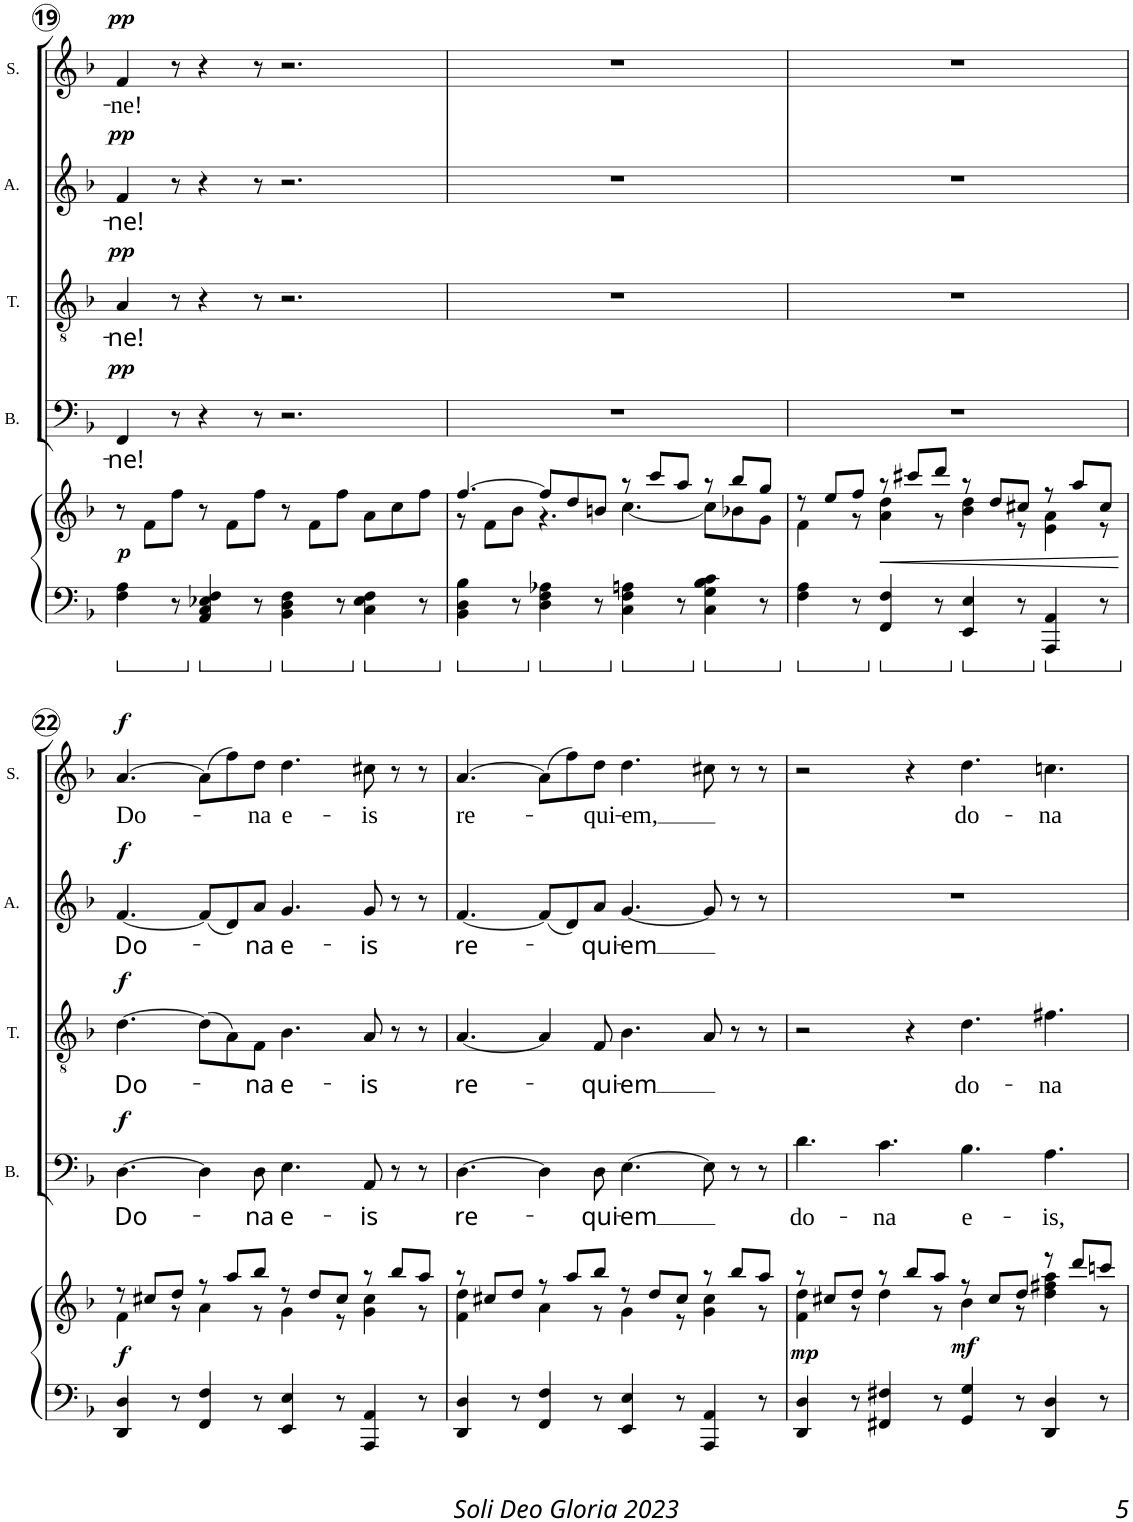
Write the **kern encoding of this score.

**kern	**kern	**dynam	**kern	**text	**dynam	**kern	**text	**dynam	**kern	**text	**dynam	**kern	**text	**dynam
*part5	*part5	*part5	*part4	*part4	*part4	*part3	*part3	*part3	*part2	*part2	*part2	*part1	*part1	*part1
*staff6	*staff5	*staff5/6	*staff4	*staff4	*staff4	*staff3	*staff3	*staff3	*staff2	*staff2	*staff2	*staff1	*staff1	*staff1
*I"Piano	*	*	*I"Bass	*	*	*I"Tenor	*	*	*I"Alto	*	*	*I"Soprano	*	*
*I'Pno	*	*	*I'B.	*	*	*I'T.	*	*	*I'A.	*	*	*I'S.	*	*
!!LO:PB:g=z
*clefF4	*clefG2	*	*clefF4	*	*	*clefGv2	*	*	*clefG2	*	*	*clefG2	*	*
*k[b-]	*k[b-]	*	*k[b-]	*	*	*k[b-]	*	*	*k[b-]	*	*	*k[b-]	*	*
*M12/8	*M12/8	*	*M12/8	*	*	*M12/8	*	*	*M12/8	*	*	*M12/8	*	*
=19	=19	=19	=19	=19	=19	=19	=19	=19	=19	=19	=19	=19	=19	=19
!	!	!LO:DY:b	!	!LO:LY:b	!LO:DY:a	!	!LO:LY:b	!LO:DY:a	!	!LO:LY:b	!LO:DY:a	!	!LO:LY:b	!LO:DY:a
4F\ 4A\	8r	p	4FF/	-ne!	pp	4A/	-ne!	pp	4f/	-ne!	pp	4f/	-ne!	pp
.	8f\L	.	.	.	.	.	.	.	.	.	.	.	.	.
8r	8ff\J	.	8r	.	.	8r	.	.	8r	.	.	8r	.	.
4AA/ 4C/ 4E-X/ 4F/	8r	.	4r	.	.	4r	.	.	4r	.	.	4r	.	.
.	8f\L	.	.	.	.	.	.	.	.	.	.	.	.	.
8r	8ff\J	.	8r	.	.	8r	.	.	8r	.	.	8r	.	.
4BB-\ 4D\ 4F\	8r	.	2.r	.	.	2.r	.	.	2.r	.	.	2.r	.	.
.	8f\L	.	.	.	.	.	.	.	.	.	.	.	.	.
8r	8ff\J	.	.	.	.	.	.	.	.	.	.	.	.	.
4C\ 4E-\ 4F\	8a\L	.	.	.	.	.	.	.	.	.	.	.	.	.
.	8cc\	.	.	.	.	.	.	.	.	.	.	.	.	.
8r	8ff\J	.	.	.	.	.	.	.	.	.	.	.	.	.
=20	=20	=20	=20	=20	=20	=20	=20	=20	=20	=20	=20	=20	=20	=20
*	*^	*	*	*	*	*	*	*	*	*	*	*	*	*
4BB-\ 4D\ 4B-\	[4.ff/	8r	.	1.r	.	.	1.r	.	.	1.r	.	.	1.r	.	.
.	.	8f\L	.	.	.	.	.	.	.	.	.	.	.	.	.
8r	.	8b-\J	.	.	.	.	.	.	.	.	.	.	.	.	.
4D\ 4F\ 4A-X\	8ff/L]	4.r	.	.	.	.	.	.	.	.	.	.	.	.	.
.	8dd/	.	.	.	.	.	.	.	.	.	.	.	.	.	.
8r	8bn/J	.	.	.	.	.	.	.	.	.	.	.	.	.	.
4C\ 4F\ 4An\	8r	[4.cc\	.	.	.	.	.	.	.	.	.	.	.	.	.
.	8ccc/L	.	.	.	.	.	.	.	.	.	.	.	.	.	.
8r	8aa/J	.	.	.	.	.	.	.	.	.	.	.	.	.	.
4C\ 4G\ 4B-\ 4c\	8r	8cc\L]	.	.	.	.	.	.	.	.	.	.	.	.	.
.	8bb-/L	8b-X\	.	.	.	.	.	.	.	.	.	.	.	.	.
8r	8gg/J	8g\J	.	.	.	.	.	.	.	.	.	.	.	.	.
=21	=21	=21	=21	=21	=21	=21	=21	=21	=21	=21	=21	=21	=21	=21	=21
4F\ 4A\	8r	4f\	.	1.r	.	.	1.r	.	.	1.r	.	.	1.r	.	.
.	8ee/L	.	.	.	.	.	.	.	.	.	.	.	.	.	.
8r	8ff/J	8r	.	.	.	.	.	.	.	.	.	.	.	.	.
!	!	!	!LO:HP:b	!	!	!	!	!	!	!	!	!	!	!	!
4FF/ 4F/	8r	4a\ 4dd\	<	.	.	.	.	.	.	.	.	.	.	.	.
.	8ccc#X/L	.	.	.	.	.	.	.	.	.	.	.	.	.	.
8r	8ddd/J	8r	.	.	.	.	.	.	.	.	.	.	.	.	.
4EE/ 4E/	8r	4b-\ 4dd\	.	.	.	.	.	.	.	.	.	.	.	.	.
.	8dd/L	.	.	.	.	.	.	.	.	.	.	.	.	.	.
8r	8cc#X/J	8r	.	.	.	.	.	.	.	.	.	.	.	.	.
4AAA/ 4AA/	8r	4e\ 4a\	.	.	.	.	.	.	.	.	.	.	.	.	.
.	8aa/L	.	.	.	.	.	.	.	.	.	.	.	.	.	.
8r	8cc#/J	8r	.	.	.	.	.	.	.	.	.	.	.	.	.
*	*v	*v	*	*	*	*	*	*	*	*	*	*	*	*	*
.	.	[	.	.	.	.	.	.	.	.	.	.	.	.
!!LO:LB:g=z
=22	=22	=22	=22	=22	=22	=22	=22	=22	=22	=22	=22	=22	=22	=22
*	*^	*	*	*	*	*	*	*	*	*	*	*	*	*
!	!	!	!LO:DY:b	!	!LO:LY:b	!LO:DY:a	!	!LO:LY:b	!LO:DY:a	!	!LO:LY:b	!LO:DY:a	!	!LO:LY:b	!LO:DY:a
4DD/ 4D/	8r	4f\	f	[4.D\	Do-	f	[4.d\	Do-	f	[4.f/	Do-	f	[4.a/	Do-	f
.	8cc#X/L	.	.	.	.	.	.	.	.	.	.	.	.	.	.
8r	8dd/J	8r	.	.	.	.	.	.	.	.	.	.	.	.	.
4FF/ 4F/	8r	4a\	.	4D\]	.	.	(>8d\L]	.	.	(<8f/L]	.	.	(>8a\L]	.	.
.	8aa/L	.	.	.	.	.	8A\)	.	.	8d/)	.	.	8ff\)	.	.
!	!	!	!	!	!LO:LY:b	!	!	!LO:LY:b	!	!	!LO:LY:b	!	!	!LO:LY:b	!
8r	8bb-/J	8r	.	8D\	-na	.	8F\J	-na	.	8a/J	-na	.	8dd\J	-na	.
!	!	!	!	!	!LO:LY:b	!	!	!LO:LY:b	!	!	!LO:LY:b	!	!	!LO:LY:b	!
4EE/ 4E/	8r	4g\	.	4.E\	e-	.	4.B-\	e-	.	4.g/	e-	.	4.dd\	e-	.
.	8dd/L	.	.	.	.	.	.	.	.	.	.	.	.	.	.
8r	8cc#/J	8r	.	.	.	.	.	.	.	.	.	.	.	.	.
!	!	!	!	!	!LO:LY:b	!	!	!LO:LY:b	!	!	!LO:LY:b	!	!	!LO:LY:b	!
4AAA/ 4AA/	8r	4g\ 4cc#\	.	8AA/	-is	.	8A/	-is	.	8g/	-is	.	8cc#X\	-is	.
.	8bb-/L	.	.	8r	.	.	8r	.	.	8r	.	.	8r	.	.
8r	8aa/J	8r	.	8r	.	.	8r	.	.	8r	.	.	8r	.	.
=23	=23	=23	=23	=23	=23	=23	=23	=23	=23	=23	=23	=23	=23	=23	=23
!	!	!	!	!	!LO:LY:b	!	!	!LO:LY:b	!	!	!LO:LY:b	!	!	!LO:LY:b	!
4DD/ 4D/	8r	4f\ 4dd\	.	[4.D\	re-	.	[4.A/	re-	.	[4.f/	re-	.	[4.a/	re-	.
.	8cc#X/L	.	.	.	.	.	.	.	.	.	.	.	.	.	.
8r	8dd/J	8ryy	.	.	.	.	.	.	.	.	.	.	.	.	.
4FF/ 4F/	8r	4a\	.	4D\]	.	.	4A/]	.	.	(<8f/L]	.	.	(>8a\L]	.	.
.	8aa/L	.	.	.	.	.	.	.	.	8d/)	.	.	8ff\)	.	.
!	!	!	!	!	!LO:LY:b	!	!	!LO:LY:b	!	!	!LO:LY:b	!	!	!LO:LY:b	!
8r	8bb-/J	8r	.	8D\	-qui-	.	8F/	-qui-	.	8a/J	-qui-	.	8dd\J	-qui-	.
!	!	!	!	!	!LO:LY:b	!	!	!LO:LY:b	!	!	!LO:LY:b	!	!	!LO:LY:b	!
4EE/ 4E/	8r	4g\	.	[4.E\	-em	.	4.B-\	-em	.	[4.g/	-em	.	4.dd\	-em,	.
.	8dd/L	.	.	.	.	.	.	.	.	.	.	.	.	.	.
8r	8cc#/J	8r	.	.	.	.	.	.	.	.	.	.	.	.	.
4AAA/ 4AA/	8r	4g\ 4cc#\	.	8E\]	.	.	8A/	.	.	8g/]	.	.	8cc#X\	.	.
.	8bb-/L	.	.	8r	.	.	8r	.	.	8r	.	.	8r	.	.
8r	8aa/J	8r	.	8r	.	.	8r	.	.	8r	.	.	8r	.	.
=24	=24	=24	=24	=24	=24	=24	=24	=24	=24	=24	=24	=24	=24	=24	=24
!	!	!	!LO:DY:b	!	!LO:LY:b	!	!	!	!	!	!	!	!	!	!
4DD/ 4D/	8r	4f\ 4dd\	mp	4.d\	do-	.	2r	.	.	1.r	.	.	2r	.	.
.	8cc#X/L	.	.	.	.	.	.	.	.	.	.	.	.	.	.
8r	8dd/J	8r	.	.	.	.	.	.	.	.	.	.	.	.	.
!	!	!	!	!	!LO:LY:b	!	!	!	!	!	!	!	!	!	!
4FF#X/ 4F#X/	8r	4dd\	.	4.c\	-na	.	.	.	.	.	.	.	.	.	.
.	8bb-/L	.	.	.	.	.	4r	.	.	.	.	.	4r	.	.
8r	8aa/J	8r	.	.	.	.	.	.	.	.	.	.	.	.	.
!	!	!	!LO:DY:b	!	!LO:LY:b	!	!	!LO:LY:b	!	!	!	!	!	!LO:LY:b	!
4GG/ 4G/	8r	4b-\	mf	4.B-\	e-	.	4.d\	do-	.	.	.	.	4.dd\	do-	.
.	8cc#/L	.	.	.	.	.	.	.	.	.	.	.	.	.	.
8r	8dd/J	8r	.	.	.	.	.	.	.	.	.	.	.	.	.
!	!	!	!	!	!LO:LY:b	!	!	!LO:LY:b	!	!	!	!	!	!LO:LY:b	!
4DD/ 4D/	8r	4dd\ 4ff#X\ 4aa\	.	4.A\	-is,	.	4.f#X\	-na	.	.	.	.	4.ccn\	-na	.
.	8ddd/L	.	.	.	.	.	.	.	.	.	.	.	.	.	.
8r	8cccn/J	8r	.	.	.	.	.	.	.	.	.	.	.	.	.
*	*v	*v	*	*	*	*	*	*	*	*	*	*	*	*	*
=	=	=	=	=	=	=	=	=	=	=	=	=	=	=
*-	*-	*-	*-	*-	*-	*-	*-	*-	*-	*-	*-	*-	*-	*-
